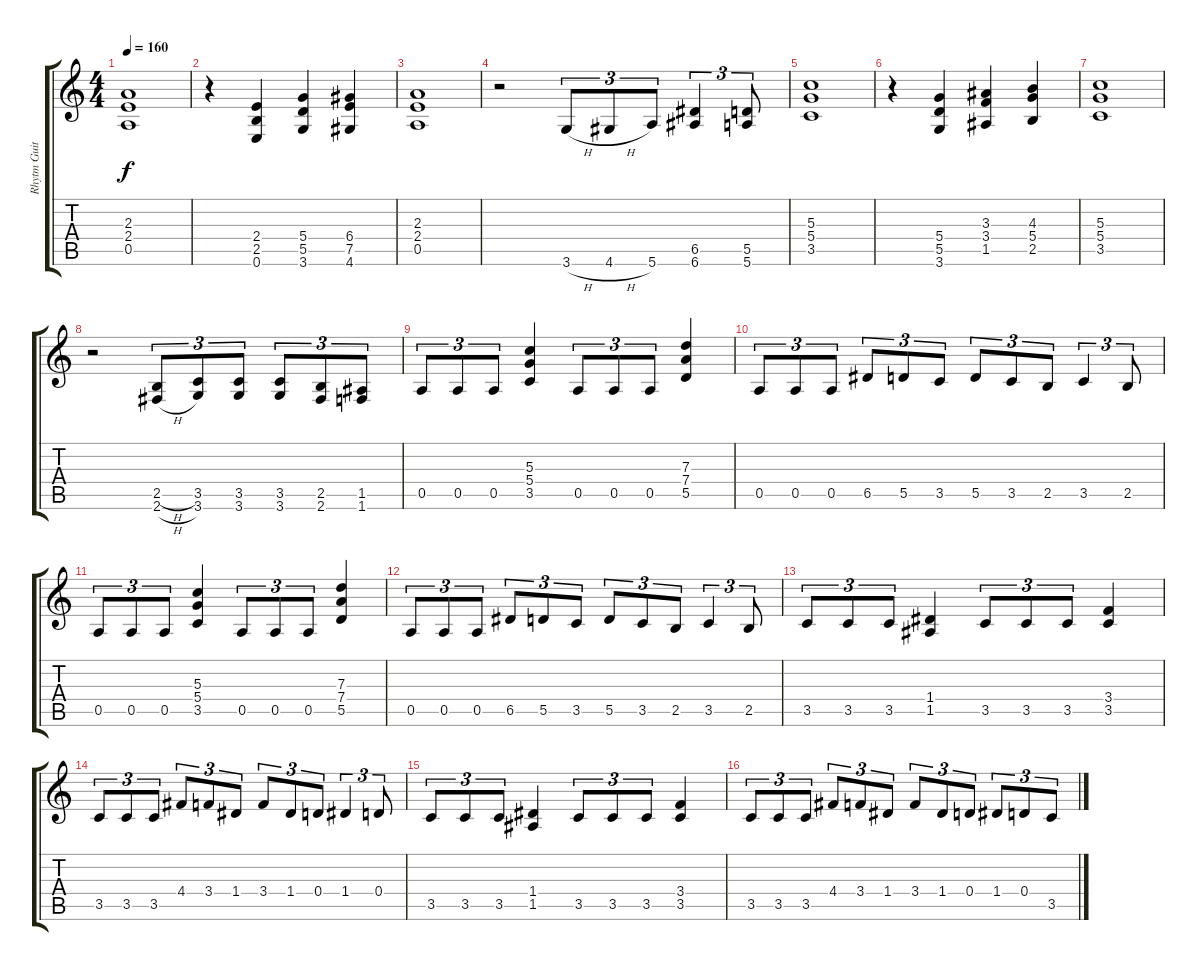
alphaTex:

\track ("Rhytm Guitar" "Rhytm Guit") {instrument distortionguitar}
\staff {score tabs}
\tuning (E4 B3 G3 D3 A2 E2) {hide}
\ts (4 4)
\tempo 160
\clef g2
\ks c
(2.3 2.4 0.5).1{dy f instrument distortionguitar} |
r.4 (2.4 2.5 0.6).4 (5.4 5.5 3.6).4 (6.4 7.5 4.6).4 |
(2.3 2.4 0.5).1 |
r.2 3.6{h}.8{tu (3 2)} 4.6{h}.8{tu (3 2)} 5.6.8{tu (3 2)} (6.5 6.6).4{tu (3 2)} (5.5 5.6).8{tu (3 2)} |
(5.3 5.4 3.5).1 |
r.4 (5.4 5.5 3.6).4 (3.3 3.4 1.5).4 (4.3 5.4 2.5).4 |
(5.3 5.4 3.5).1 |
r.2 (2.5{h} 2.6{h}).8{tu (3 2)} (3.5 3.6).8{tu (3 2)} (3.5 3.6).8{tu (3 2)} (3.5 3.6).8{tu (3 2)} (2.5 2.6).8{tu (3 2)} (1.5 1.6).8{tu (3 2)} |
0.5.8{tu (3 2)} 0.5.8{tu (3 2)} 0.5.8{tu (3 2)} (5.3 5.4 3.5).4 0.5.8{tu (3 2)} 0.5.8{tu (3 2)} 0.5.8{tu (3 2)} (7.3 7.4 5.5).4 |
0.5.8{tu (3 2)} 0.5.8{tu (3 2)} 0.5.8{tu (3 2)} 6.5.8{tu (3 2)} 5.5.8{tu (3 2)} 3.5.8{tu (3 2)} 5.5.8{tu (3 2)} 3.5.8{tu (3 2)} 2.5.8{tu (3 2)} 3.5.4{tu (3 2)} 2.5.8{tu (3 2)} |
0.5.8{tu (3 2)} 0.5.8{tu (3 2)} 0.5.8{tu (3 2)} (5.3 5.4 3.5).4 0.5.8{tu (3 2)} 0.5.8{tu (3 2)} 0.5.8{tu (3 2)} (7.3 7.4 5.5).4 |
0.5.8{tu (3 2)} 0.5.8{tu (3 2)} 0.5.8{tu (3 2)} 6.5.8{tu (3 2)} 5.5.8{tu (3 2)} 3.5.8{tu (3 2)} 5.5.8{tu (3 2)} 3.5.8{tu (3 2)} 2.5.8{tu (3 2)} 3.5.4{tu (3 2)} 2.5.8{tu (3 2)} |
3.5.8{tu (3 2)} 3.5.8{tu (3 2)} 3.5.8{tu (3 2)} (1.4 1.5).4 3.5.8{tu (3 2)} 3.5.8{tu (3 2)} 3.5.8{tu (3 2)} (3.4 3.5).4 |
3.5.8{tu (3 2)} 3.5.8{tu (3 2)} 3.5.8{tu (3 2)} 4.4.8{tu (3 2)} 3.4.8{tu (3 2)} 1.4.8{tu (3 2)} 3.4.8{tu (3 2)} 1.4.8{tu (3 2)} 0.4.8{tu (3 2)} 1.4.4{tu (3 2)} 0.4.8{tu (3 2)} |
3.5.8{tu (3 2)} 3.5.8{tu (3 2)} 3.5.8{tu (3 2)} (1.4 1.5).4 3.5.8{tu (3 2)} 3.5.8{tu (3 2)} 3.5.8{tu (3 2)} (3.4 3.5).4 |
3.5.8{tu (3 2)} 3.5.8{tu (3 2)} 3.5.8{tu (3 2)} 4.4.8{tu (3 2)} 3.4.8{tu (3 2)} 1.4.8{tu (3 2)} 3.4.8{tu (3 2)} 1.4.8{tu (3 2)} 0.4.8{tu (3 2)} 1.4.8{tu (3 2)} 0.4.8{tu (3 2)} 3.5.8{tu (3 2)}
